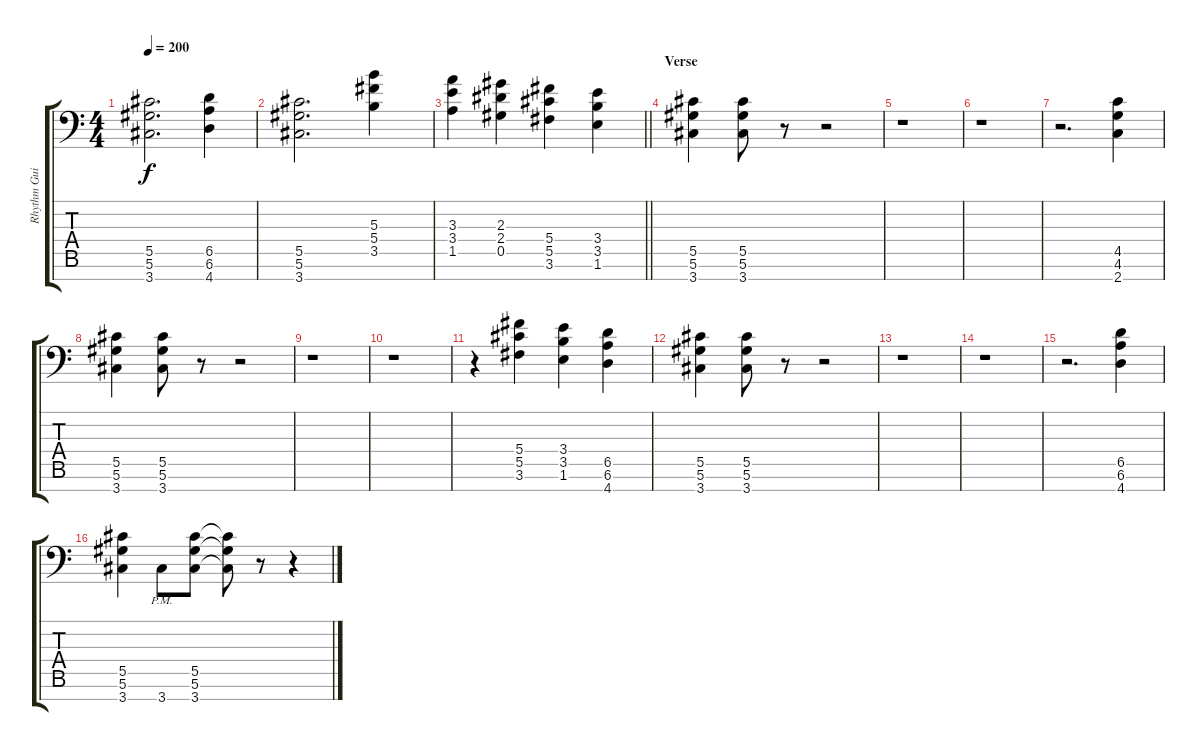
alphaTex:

\track ("Rhythm Guitar" "Rhythm Gui") {instrument distortionguitar}
\staff {score tabs}
\tuning (Eb4 Bb3 Gb3 Db3 Ab2 Eb2 Bb1) {hide}
\ts (4 4)
\tempo 200
\clef f4
\ks c
(5.5{t} 5.6{t} 3.7{t}).2{d dy f} (6.5 6.6 4.7).4 |
(5.5 5.6 3.7).2{d} (5.3 5.4 3.5).4{volume 14} |
\barLineRight lightlight
(3.3 3.4 1.5).4 (2.3 2.4 0.5).4 (5.4 5.5 3.6).4 (3.4 3.5 1.6).4 |
\section ("" "Verse")
(5.5 5.6 3.7).4 (5.5 5.6 3.7).8 r.8 r.2 |
r.1 |
r.1 |
r.2{d} (4.5 4.6 2.7).4 |
(5.5 5.6 3.7).4 (5.5 5.6 3.7).8 r.8 r.2 |
r.1 |
r.1 |
r.4 (5.4 5.5 3.6).4 (3.4 3.5 1.6).4 (6.5 6.6 4.7).4 |
(5.5 5.6 3.7).4 (5.5 5.6 3.7).8 r.8 r.2 |
r.1 |
r.1 |
r.2{d} (6.5 6.6 4.7).4 |
(5.5 5.6 3.7).4 3.7{pm}.8 (5.5 5.6 3.7).8 (5.5{t} 5.6{t} 3.7{t}).8 r.8 r.4
